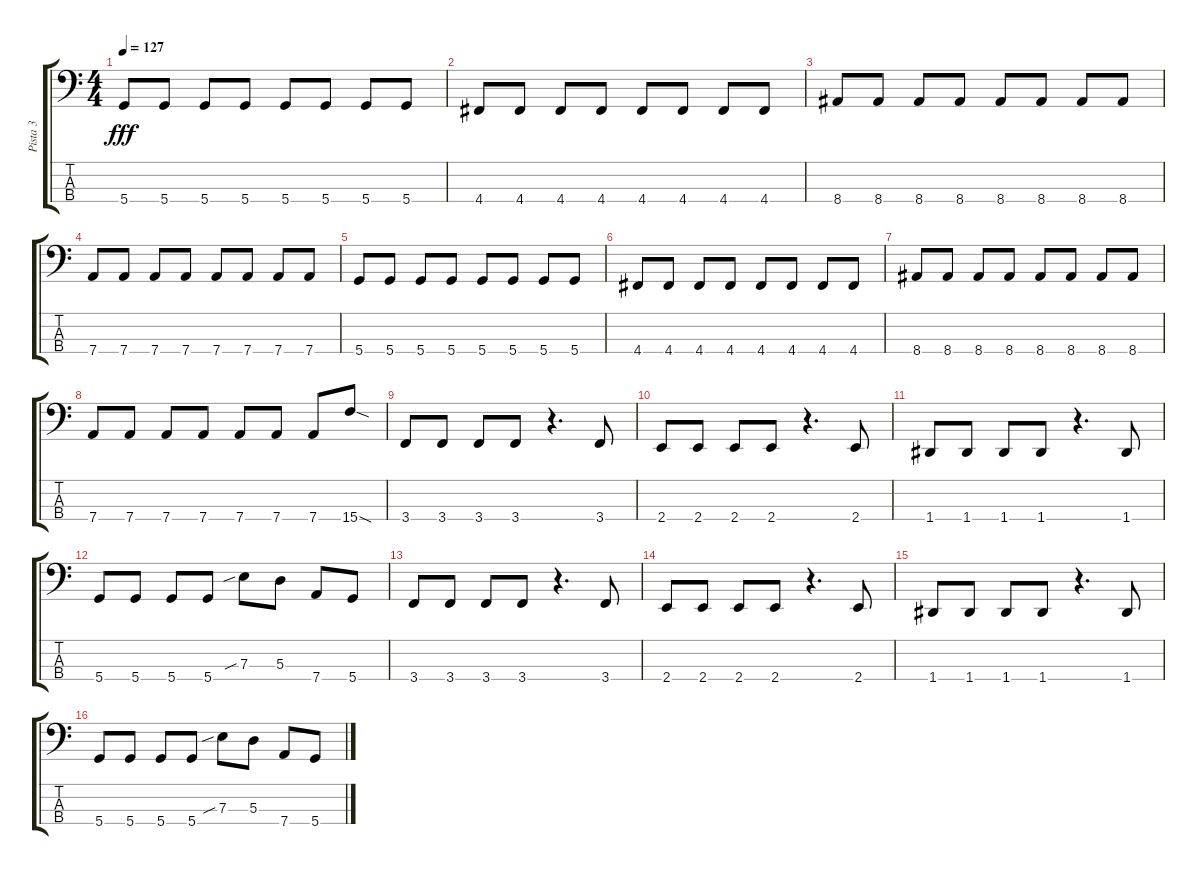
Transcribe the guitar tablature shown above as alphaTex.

\track ("Pista 3" "Pista 3") {instrument electricbasspick}
\staff {score tabs}
\tuning (G2 D2 A1 D1) {hide}
\ts (4 4)
\tempo 127
\clef f4
\ks c
5.4.8{dy fff} 5.4.8 5.4.8 5.4.8 5.4.8 5.4.8 5.4.8 5.4.8 |
4.4.8 4.4.8 4.4.8 4.4.8 4.4.8 4.4.8 4.4.8 4.4.8 |
8.4.8 8.4.8 8.4.8 8.4.8 8.4.8 8.4.8 8.4.8 8.4.8 |
7.4.8 7.4.8 7.4.8 7.4.8 7.4.8 7.4.8 7.4.8 7.4.8 |
5.4.8 5.4.8 5.4.8 5.4.8 5.4.8 5.4.8 5.4.8 5.4.8 |
4.4.8 4.4.8 4.4.8 4.4.8 4.4.8 4.4.8 4.4.8 4.4.8 |
8.4.8 8.4.8 8.4.8 8.4.8 8.4.8 8.4.8 8.4.8 8.4.8 |
7.4.8 7.4.8 7.4.8 7.4.8 7.4.8 7.4.8 7.4.8 15.4{sod}.8 |
3.4.8 3.4.8 3.4.8 3.4.8 r.4{d} 3.4.8 |
2.4.8 2.4.8 2.4.8 2.4.8 r.4{d} 2.4.8 |
1.4.8 1.4.8 1.4.8 1.4.8 r.4{d} 1.4.8 |
5.4.8 5.4.8 5.4.8 5.4.8 7.3{sib}.8 5.3.8 7.4.8 5.4.8 |
3.4.8 3.4.8 3.4.8 3.4.8 r.4{d} 3.4.8 |
2.4.8 2.4.8 2.4.8 2.4.8 r.4{d} 2.4.8 |
1.4.8 1.4.8 1.4.8 1.4.8 r.4{d} 1.4.8 |
5.4.8 5.4.8 5.4.8 5.4.8 7.3{sib}.8 5.3.8 7.4.8 5.4.8
